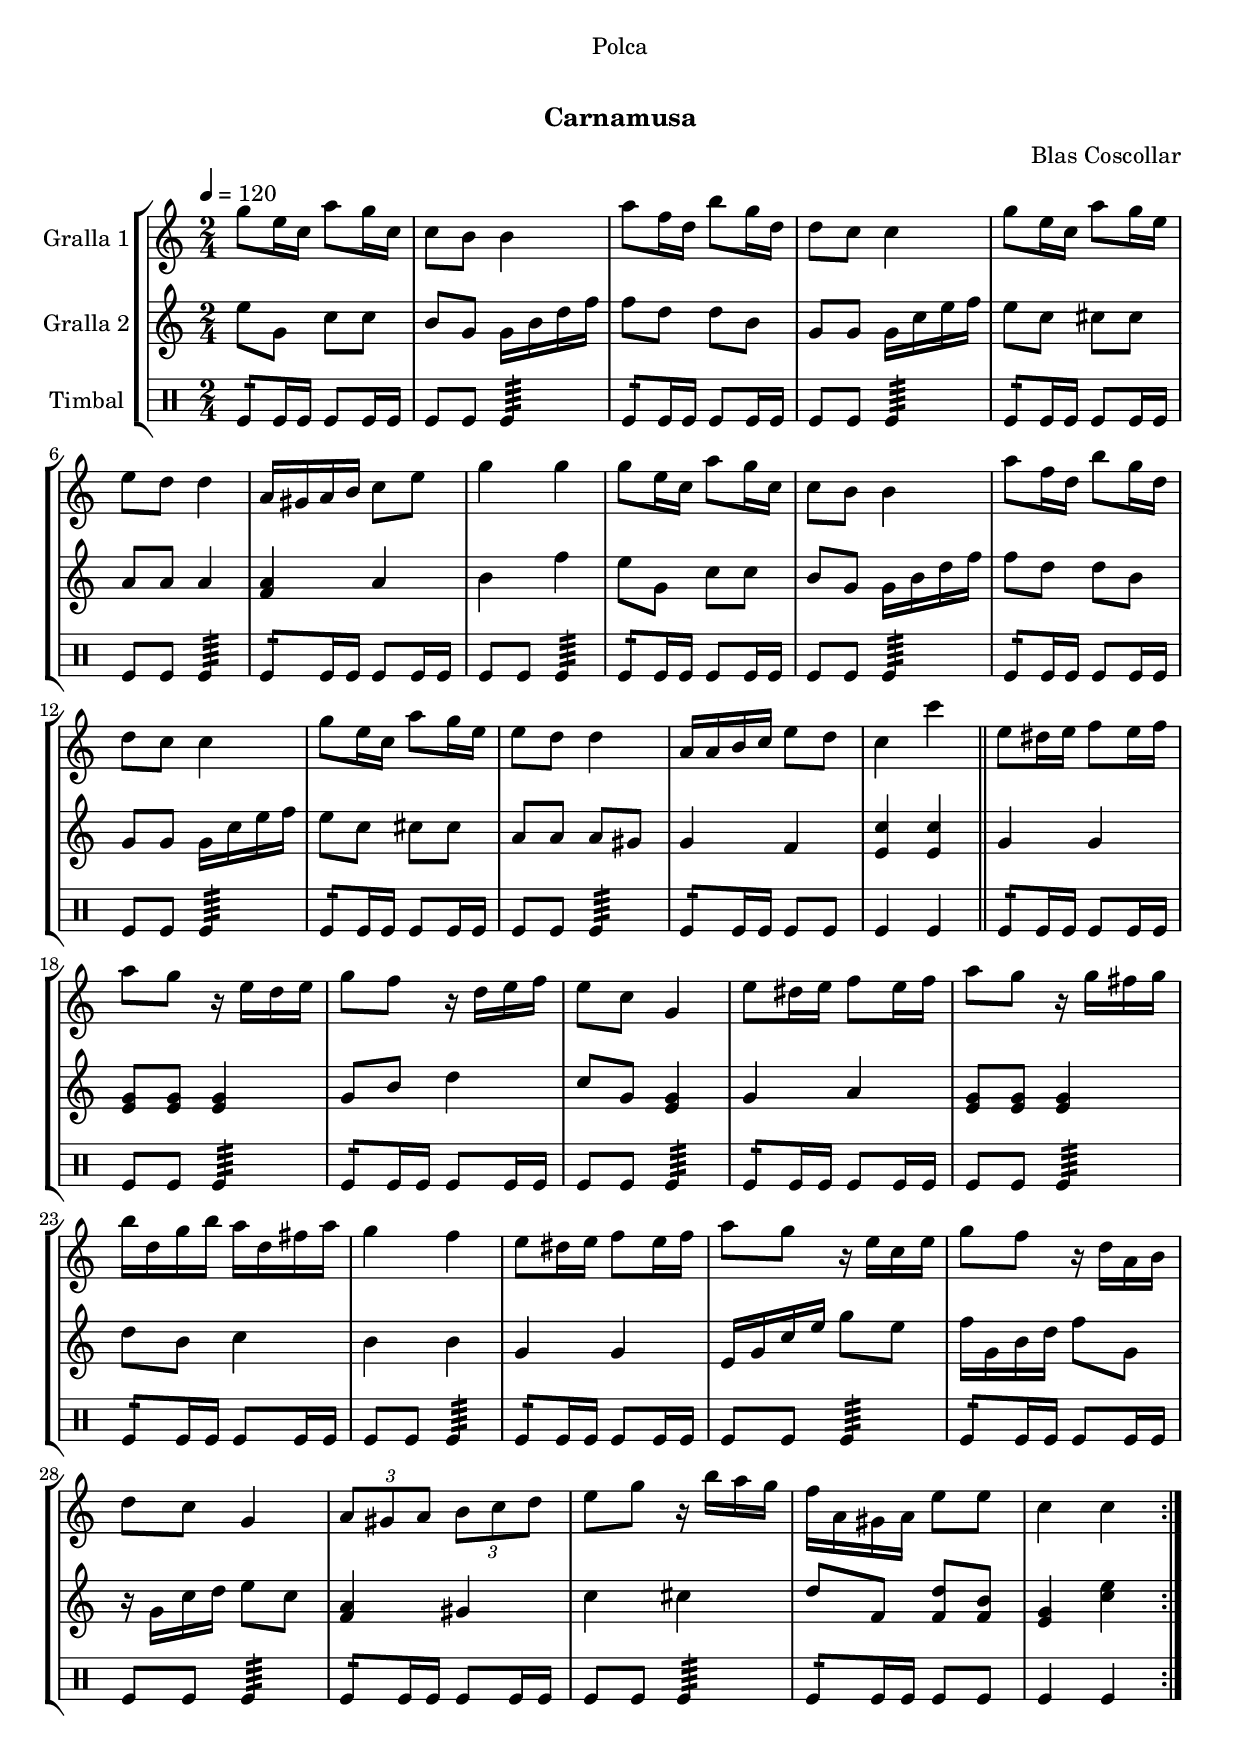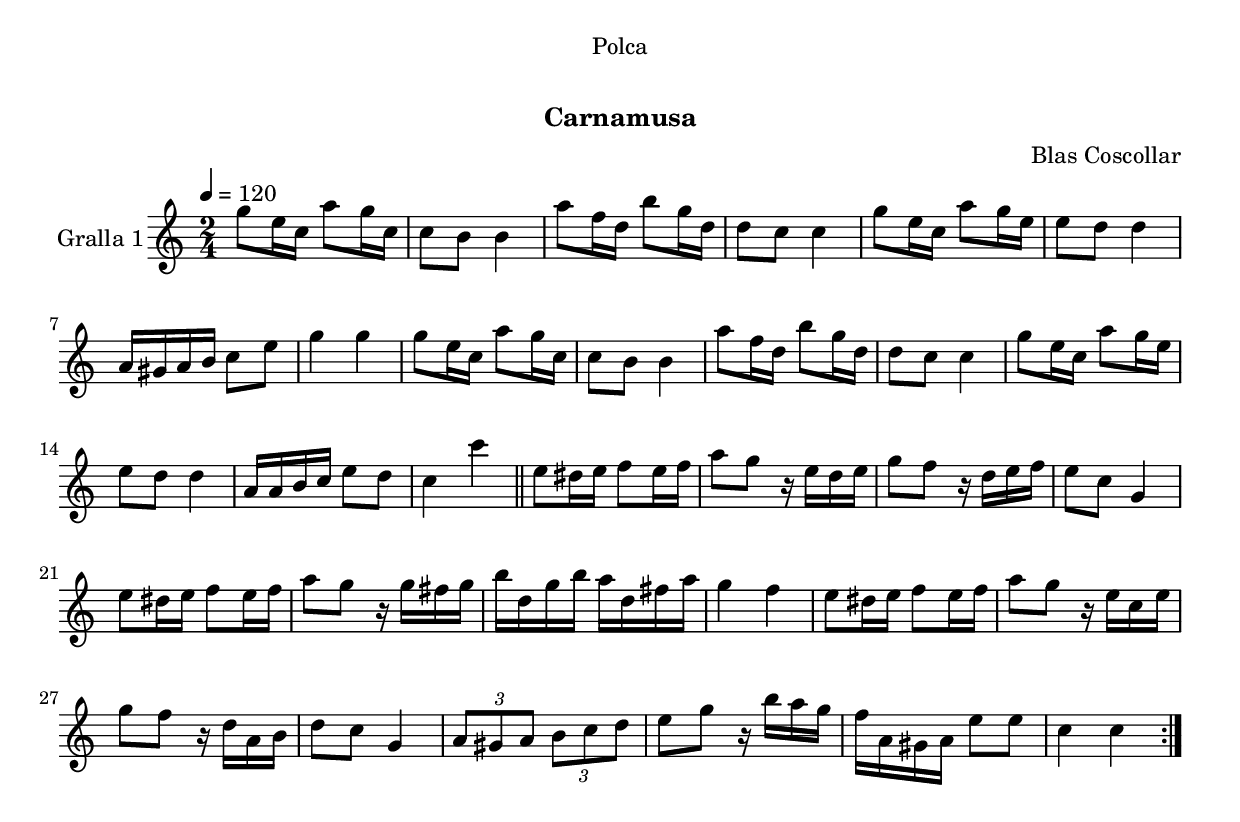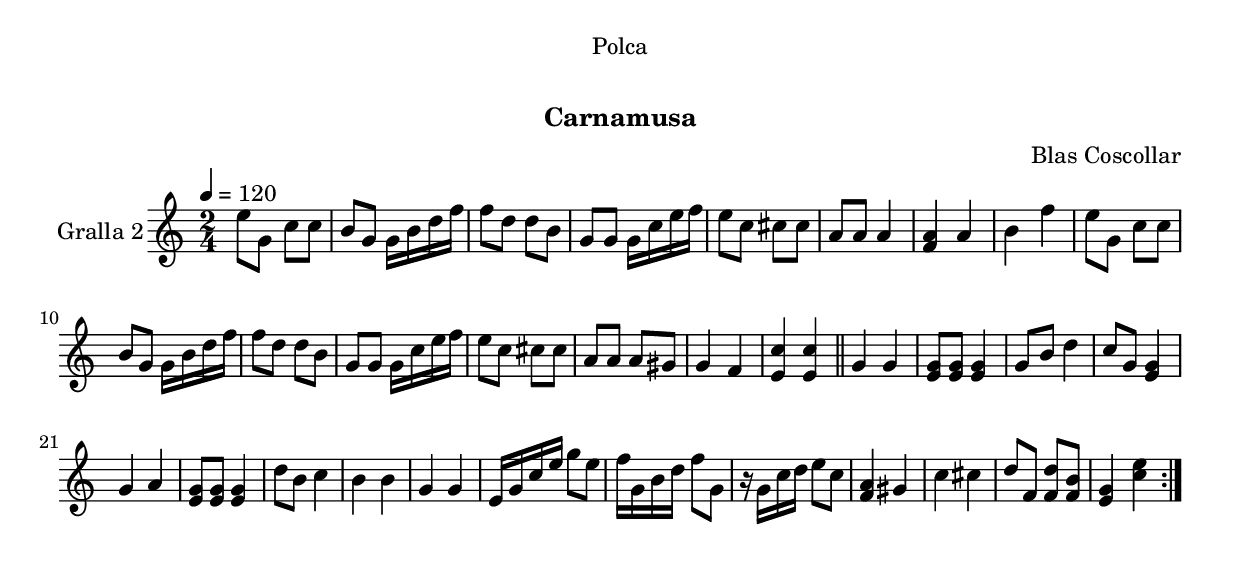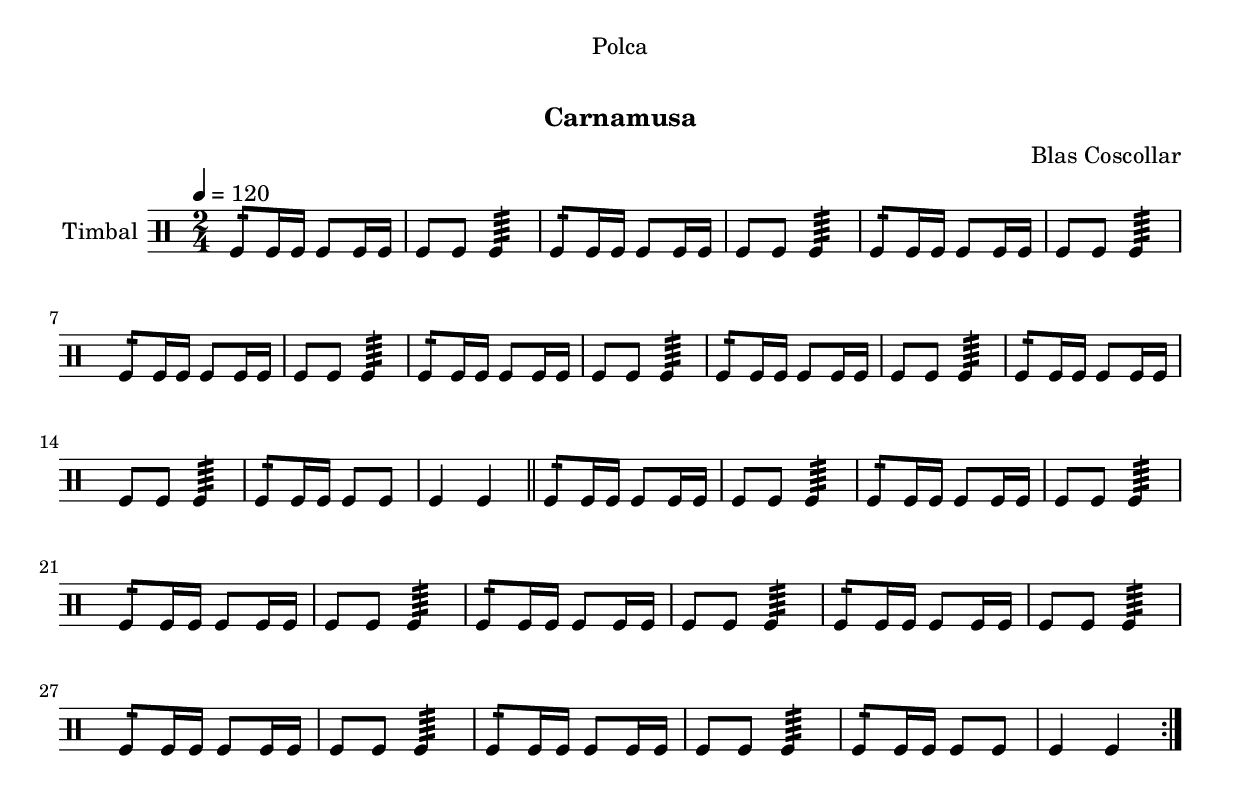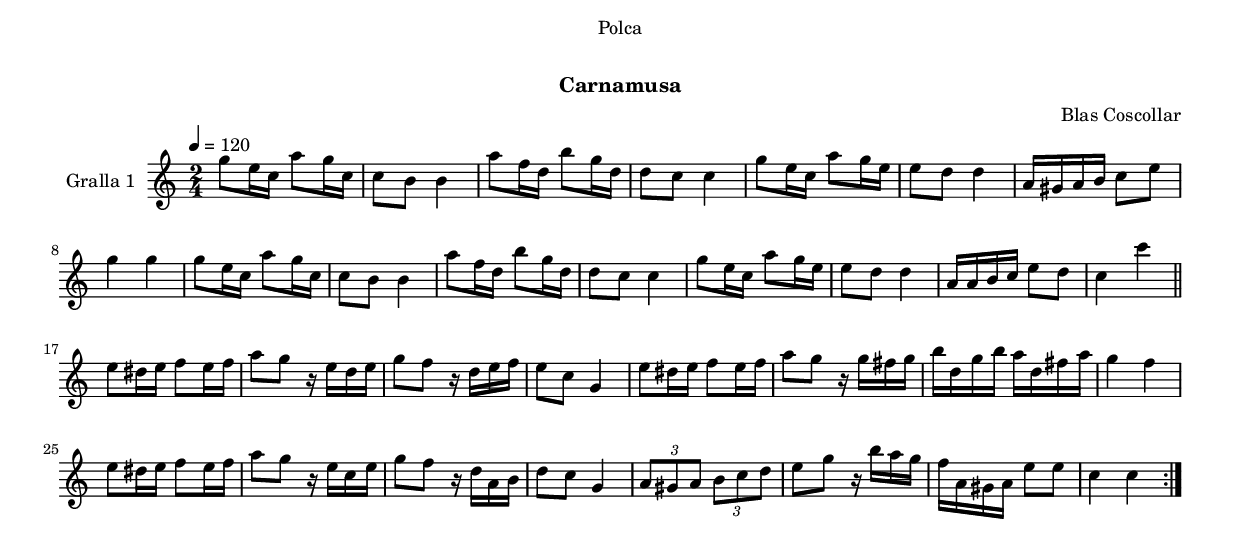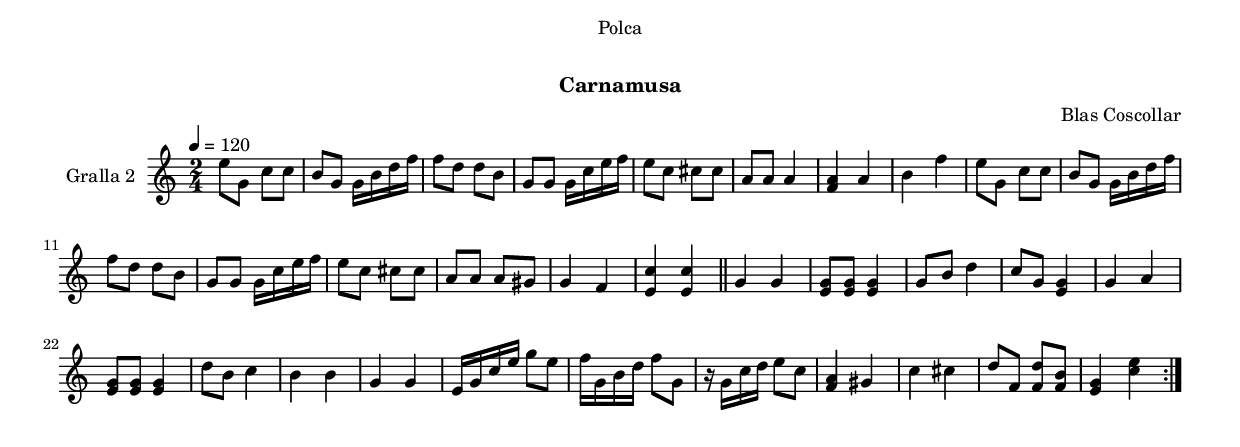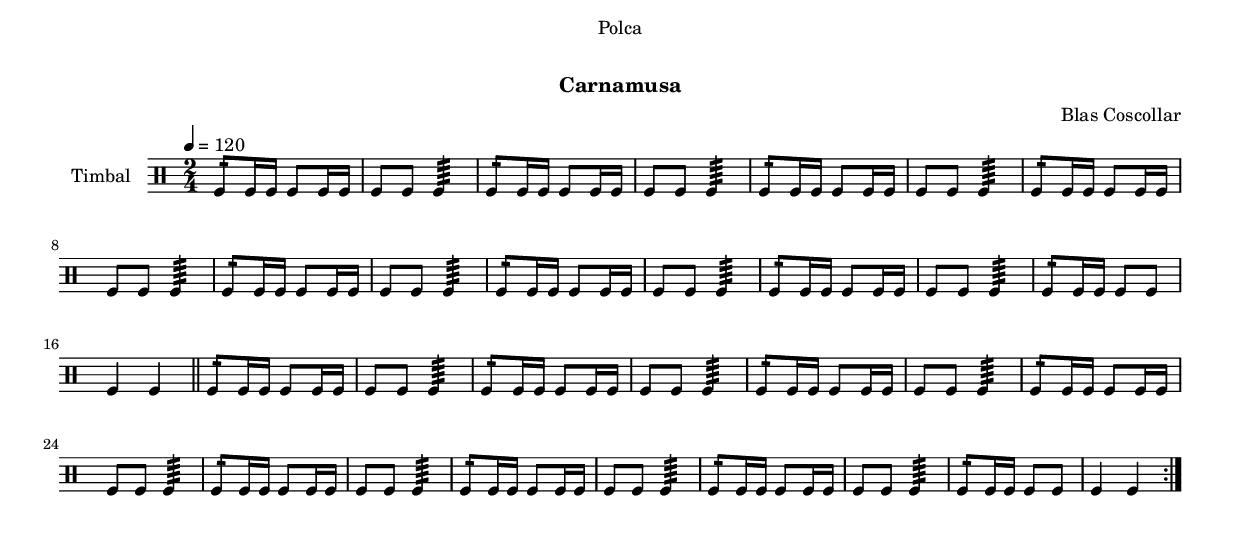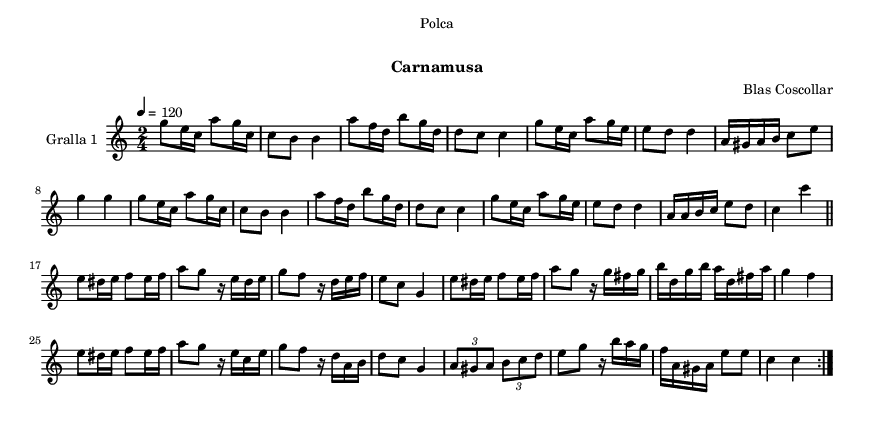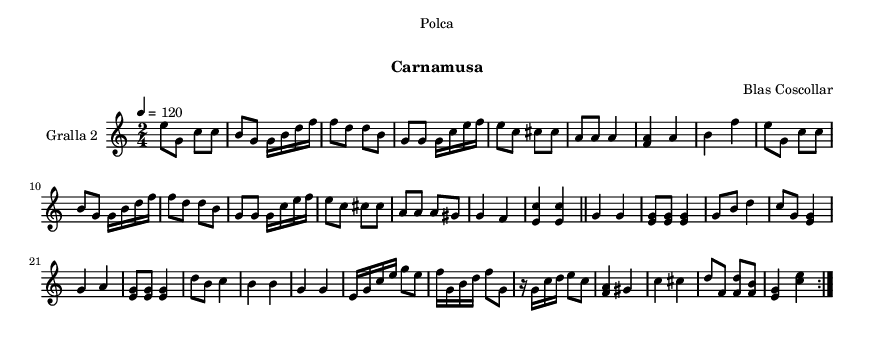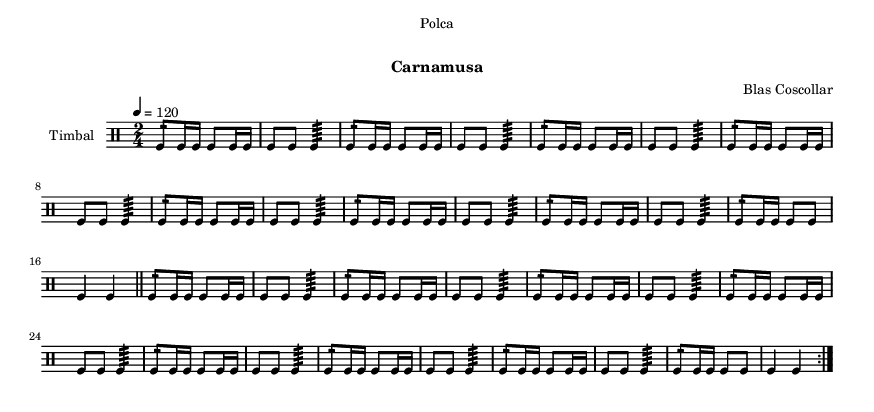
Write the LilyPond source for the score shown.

\version "2.16.0"

\header {
  dedication="Polca"
  title="   "
  subtitle="Carnamusa"
  subsubtitle=""
  poet=""
  meter=""
  piece=""
  composer="Blas Coscollar"
  arranger=""
  opus=""
  instrument=""
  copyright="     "
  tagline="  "
}

liniaroAa =
\relative g''
{
  \tempo 4=120
  \clef treble
  \key c \major
  \time 2/4
  \repeat volta 2 { g8 e16 c a'8 g16 c,  |
  c8 b b4  |
  a'8 f16 d b'8 g16 d  |
  d8 c c4  |
  %05
  g'8 e16 c a'8 g16 e  |
  e8 d d4  |
  a16 gis a b c8 e  |
  g4 g  |
  g8 e16 c a'8 g16 c,  |
  %10
  c8 b b4  |
  a'8 f16 d b'8 g16 d  |
  d8 c c4  |
  g'8 e16 c a'8 g16 e  |
  e8 d d4  |
  %15
  a16 a b c e8 d  |
  c4 c'  \bar "||"
  e,8 dis16 e f8 e16 f  |
  a8 g r16 e d e  |
  g8 f r16 d e f  |
  %20
  e8 c g4  |
  e'8 dis16 e f8 e16 f  |
  a8 g r16 g fis g  |
  b16 d, g b a d, fis a  |
  g4 f  |
  %25
  e8 dis16 e f8 e16 f  |
  a8 g r16 e c e  |
  g8 f r16 d a b  |
  d8 c g4  |
  \times 2/3 { a8 gis a } \times 2/3 { b c d }  |
  %30
  e8 g r16 b a g  |
  f16 a, gis a e'8 e  |
  c4 c  | }
}

liniaroAb =
\relative e''
{
  \tempo 4=120
  \clef treble
  \key c \major
  \time 2/4
  \repeat volta 2 { e8 g, c c  |
  b8 g g16 b d f  |
  f8 d d b  |
  g8 g g16 c e f  |
  %05
  e8 c cis cis  |
  a8 a a4  |
  <f a>4 a  |
  b4 f'  |
  e8 g, c c  |
  %10
  b8 g g16 b d f  |
  f8 d d b  |
  g8 g g16 c e f  |
  e8 c cis cis  |
  a8 a a gis  |
  %15
  g4 f  |
  <e c'>4 <e c'>  \bar "||"
  g4 g  |
  <e g>8 <e g> <e g>4  |
  g8 b d4  |
  %20
  c8 g <e g>4  |
  g4 a  |
  <e g>8 <e g> <e g>4  |
  d'8 b c4  |
  b4 b  |
  %25
  g4 g  |
  e16 g c e g8 e  |
  f16 g, b d f8 g,  |
  r16 g c d e8 c  |
  <f, a>4 gis  |
  %30
  c4 cis  |
  d8 f, <f d'> <f b>  |
  <e g>4 <c' e>  | }
}

liniaroAc =
\drummode
{
  \tempo 4=120
  \time 2/4
  \repeat volta 2 { tomfl8:16 tomfl16 tomfl tomfl8 tomfl16 tomfl  |
  tomfl8 tomfl tomfl4:64  |
  tomfl8:16 tomfl16 tomfl tomfl8 tomfl16 tomfl  |
  tomfl8 tomfl tomfl4:64  |
  %05
  tomfl8:16 tomfl16 tomfl tomfl8 tomfl16 tomfl  |
  tomfl8 tomfl tomfl4:64  |
  tomfl8:16 tomfl16 tomfl tomfl8 tomfl16 tomfl  |
  tomfl8 tomfl tomfl4:64  |
  tomfl8:16 tomfl16 tomfl tomfl8 tomfl16 tomfl  |
  %10
  tomfl8 tomfl tomfl4:64  |
  tomfl8:16 tomfl16 tomfl tomfl8 tomfl16 tomfl  |
  tomfl8 tomfl tomfl4:64  |
  tomfl8:16 tomfl16 tomfl tomfl8 tomfl16 tomfl  |
  tomfl8 tomfl tomfl4:64  |
  %15
  tomfl8:16 tomfl16 tomfl tomfl8 tomfl  |
  tomfl4 tomfl  \bar "||"
  tomfl8:16 tomfl16 tomfl tomfl8 tomfl16 tomfl  |
  tomfl8 tomfl tomfl4:64  |
  tomfl8:16 tomfl16 tomfl tomfl8 tomfl16 tomfl  |
  %20
  tomfl8 tomfl tomfl4:64  |
  tomfl8:16 tomfl16 tomfl tomfl8 tomfl16 tomfl  |
  tomfl8 tomfl tomfl4:64  |
  tomfl8:16 tomfl16 tomfl tomfl8 tomfl16 tomfl  |
  tomfl8 tomfl tomfl4:64  |
  %25
  tomfl8:16 tomfl16 tomfl tomfl8 tomfl16 tomfl  |
  tomfl8 tomfl tomfl4:64  |
  tomfl8:16 tomfl16 tomfl tomfl8 tomfl16 tomfl  |
  tomfl8 tomfl tomfl4:64  |
  tomfl8:16 tomfl16 tomfl tomfl8 tomfl16 tomfl  |
  %30
  tomfl8 tomfl tomfl4:64  |
  tomfl8:16 tomfl16 tomfl tomfl8 tomfl  |
  tomfl4 tomfl  | }
}

\book {

\paper {
  print-page-number = false
  #(set-paper-size "a4")
  #(layout-set-staff-size 20)
}

\bookpart {
  \score {
    \new StaffGroup {
      \override Score.RehearsalMark #'self-alignment-X = #LEFT
      <<
        \new Staff \with {instrumentName = #"Gralla 1" } \liniaroAa
        \new Staff \with {instrumentName = #"Gralla 2" } \liniaroAb
        \new DrumStaff \with {instrumentName = #"Timbal" } \liniaroAc
      >>
    }
    \layout {}
  }\score { \unfoldRepeats
    \new StaffGroup {
      \override Score.RehearsalMark #'self-alignment-X = #LEFT
      <<
        \new Staff \with {instrumentName = #"Gralla 1" } \liniaroAa
        \new Staff \with {instrumentName = #"Gralla 2" } \liniaroAb
        \new DrumStaff \with {instrumentName = #"Timbal" } \liniaroAc
      >>
    }
    \midi {}
  }
}

\bookpart {
  \header {}
  \score {
    \new StaffGroup {
      \override Score.RehearsalMark #'self-alignment-X = #LEFT
      <<
        \new Staff \with {instrumentName = #"Gralla 1" } \liniaroAa
      >>
    }
    \layout {}
  }\score { \unfoldRepeats
    \new StaffGroup {
      \override Score.RehearsalMark #'self-alignment-X = #LEFT
      <<
        \new Staff \with {instrumentName = #"Gralla 1" } \liniaroAa
      >>
    }
    \midi {}
  }
}

\bookpart {
  \header {}
  \score {
    \new StaffGroup {
      \override Score.RehearsalMark #'self-alignment-X = #LEFT
      <<
        \new Staff \with {instrumentName = #"Gralla 2" } \liniaroAb
      >>
    }
    \layout {}
  }\score { \unfoldRepeats
    \new StaffGroup {
      \override Score.RehearsalMark #'self-alignment-X = #LEFT
      <<
        \new Staff \with {instrumentName = #"Gralla 2" } \liniaroAb
      >>
    }
    \midi {}
  }
}

\bookpart {
  \header {}
  \score {
    \new StaffGroup {
      \override Score.RehearsalMark #'self-alignment-X = #LEFT
      <<
        \new DrumStaff \with {instrumentName = #"Timbal" } \liniaroAc
      >>
    }
    \layout {}
  }\score { \unfoldRepeats
    \new StaffGroup {
      \override Score.RehearsalMark #'self-alignment-X = #LEFT
      <<
        \new DrumStaff \with {instrumentName = #"Timbal" } \liniaroAc
      >>
    }
    \midi {}
  }
}

}

\book {

\paper {
  print-page-number = false
  #(set-paper-size "a5landscape")
  #(layout-set-staff-size 16)
}

\bookpart {
  \header {}
  \score {
    \new StaffGroup {
      \override Score.RehearsalMark #'self-alignment-X = #LEFT
      <<
        \new Staff \with {instrumentName = #"Gralla 1" } \liniaroAa
      >>
    }
    \layout {}
  }
}

\bookpart {
  \header {}
  \score {
    \new StaffGroup {
      \override Score.RehearsalMark #'self-alignment-X = #LEFT
      <<
        \new Staff \with {instrumentName = #"Gralla 2" } \liniaroAb
      >>
    }
    \layout {}
  }
}

\bookpart {
  \header {}
  \score {
    \new StaffGroup {
      \override Score.RehearsalMark #'self-alignment-X = #LEFT
      <<
        \new DrumStaff \with {instrumentName = #"Timbal" } \liniaroAc
      >>
    }
    \layout {}
  }
}

}

\book {

\paper {
  print-page-number = false
  #(set-paper-size "a6landscape")
  #(layout-set-staff-size 12)
}

\bookpart {
  \header {}
  \score {
    \new StaffGroup {
      \override Score.RehearsalMark #'self-alignment-X = #LEFT
      <<
        \new Staff \with {instrumentName = #"Gralla 1" } \liniaroAa
      >>
    }
    \layout {}
  }
}

\bookpart {
  \header {}
  \score {
    \new StaffGroup {
      \override Score.RehearsalMark #'self-alignment-X = #LEFT
      <<
        \new Staff \with {instrumentName = #"Gralla 2" } \liniaroAb
      >>
    }
    \layout {}
  }
}

\bookpart {
  \header {}
  \score {
    \new StaffGroup {
      \override Score.RehearsalMark #'self-alignment-X = #LEFT
      <<
        \new DrumStaff \with {instrumentName = #"Timbal" } \liniaroAc
      >>
    }
    \layout {}
  }
}

}

